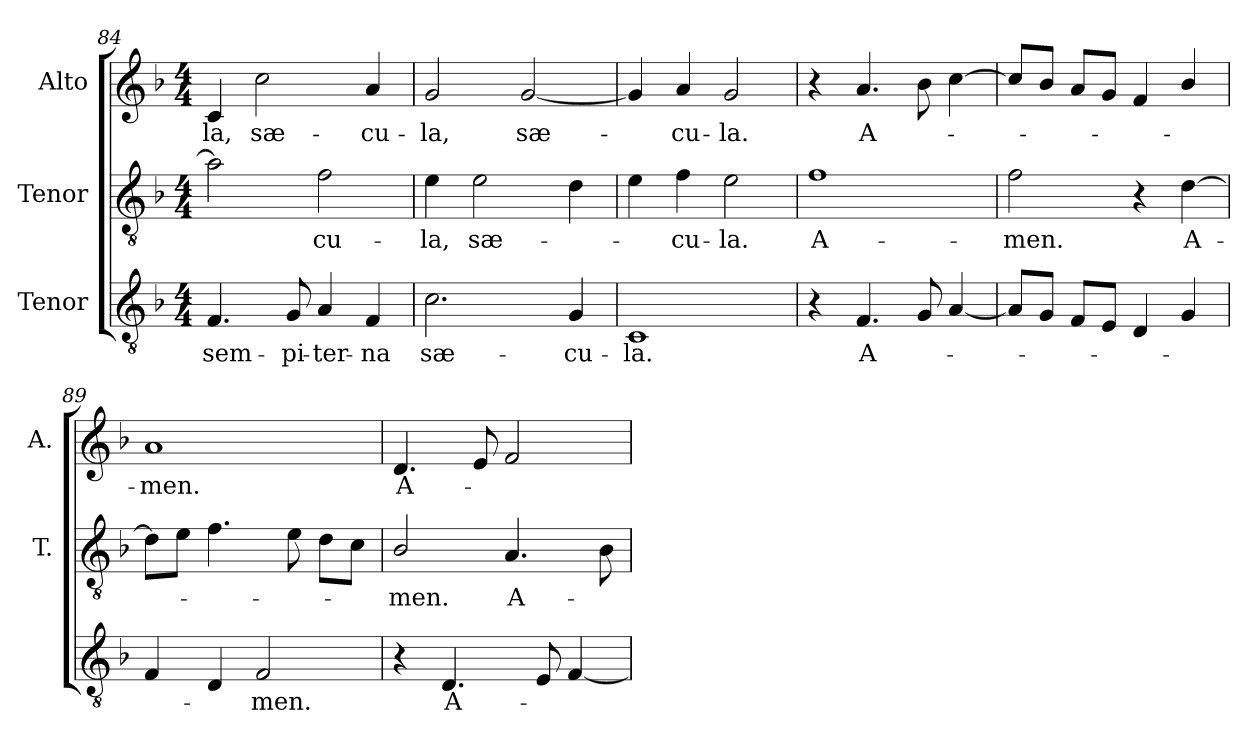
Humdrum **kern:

**kern	**text	**kern	**text	**kern	**text
*part3	*part3	*part2	*part2	*part1	*part1
*staff3	*staff3	*staff2	*staff2	*staff1	*staff1
*I"Tenor	*	*I"Tenor	*	*I"Alto	*
*	*	*I'T.	*	*I'A.	*
*clefGv2	*	*clefGv2	*	*clefG2	*
*	*	*ITrd7c12	*	*	*
*k[b-]	*	*k[b-]	*	*k[b-]	*
*F:	*	*F:	*	*F:	*
*M4/4	*	*M4/4	*	*M4/4	*
=84	=84	=84	=84	=84	=84
!	!LO:LY:b:color=#000000	!	!	!	!
!	!	!	!	!	!LO:LY:b:color=#000000
4.Fi/	sem-	2Ai\]	.	4ci/	-la,
!	!	!	!	!	!LO:LY:b:color=#000000
.	.	.	.	2cci\	sæ-
!	!LO:LY:b:color=#000000	!	!	!	!
8Gi/	-pi-	.	.	.	.
!	!LO:LY:b:color=#000000	!	!	!	!
!	!	!	!LO:LY:b:color=#000000	!	!
4Ai/	-ter-	2Fi\	-cu-	.	.
!	!LO:LY:b:color=#000000	!	!	!	!
!	!	!	!	!	!LO:LY:b:color=#000000
4Fi/	-na	.	.	4ai/	-cu-
=85	=85	=85	=85	=85	=85
!	!LO:LY:b:color=#000000	!	!	!	!
!	!	!	!LO:LY:b:color=#000000	!	!
!	!	!	!	!	!LO:LY:b:color=#000000
2.ci\	sæ-	4Ei\	-la,	2gi/	-la,
!	!	!	!LO:LY:b:color=#000000	!	!
.	.	2Ei\	sæ-	.	.
!	!	!	!	!	!LO:LY:b:color=#000000
.	.	.	.	[2gi/	sæ-
!	!LO:LY:b:color=#000000	!	!	!	!
4Gi/	-cu-	4Di\	.	.	.
=86	=86	=86	=86	=86	=86
!	!LO:LY:b:color=#000000	!	!	!	!
1Ci	-la.	4Ei\	.	4gi/]	.
!	!	!	!LO:LY:b:color=#000000	!	!
!	!	!	!	!	!LO:LY:b:color=#000000
.	.	4Fi\	-cu-	4ai/	-cu-
!	!	!	!LO:LY:b:color=#000000	!	!
!	!	!	!	!	!LO:LY:b:color=#000000
.	.	2Ei\	-la.	2gi/	-la.
=87	=87	=87	=87	=87	=87
!	!	!	!LO:LY:b:color=#000000	!	!
4r	.	1Fi	A-	4r	.
!	!LO:LY:b:color=#000000	!	!	!	!
!	!	!	!	!	!LO:LY:b:color=#000000
4.Fi/	A-	.	.	4.ai/	A-
8Gi/	.	.	.	8b-i\	.
[4Ai/	.	.	.	[4cci\	.
=88	=88	=88	=88	=88	=88
!	!	!	!LO:LY:b:color=#000000	!	!
8Ai/L]	.	2Fi\	-men.	8cci/L]	.
8Gi/J	.	.	.	8b-i/J	.
8Fi/L	.	.	.	8ai/L	.
8Ei/J	.	.	.	8gi/J	.
4Di/	.	4r	.	4fi/	.
!	!	!	!LO:LY:b:color=#000000	!	!
4Gi/	.	[4Di\	A-	4b-i/	.
!!LO:LB:g=z
=89	=89	=89	=89	=89	=89
!	!	!	!	!	!LO:LY:b:color=#000000
4Fi/	.	8Di\L]	.	1ai	-men.
.	.	8Ei\J	.	.	.
4Di/	.	4.Fi\	.	.	.
!	!LO:LY:b:color=#000000	!	!	!	!
2Fi/	-men.	.	.	.	.
.	.	8Ei\	.	.	.
.	.	8Di\L	.	.	.
.	.	8Ci\J	.	.	.
=90	=90	=90	=90	=90	=90
!	!	!	!LO:LY:b:color=#000000	!	!
!	!	!	!	!	!LO:LY:b:color=#000000
4r	.	2BB-i/	-men.	4.di/	A-
!	!LO:LY:b:color=#000000	!	!	!	!
4.Di/	A-	.	.	.	.
.	.	.	.	8ei/	.
!	!	!	!LO:LY:b:color=#000000	!	!
.	.	4.AAi/	A-	2fi/	.
8Ei/	.	.	.	.	.
[4Fi/	.	.	.	.	.
.	.	8BB-i\	.	.	.
=	=	=	=	=	=
*-	*-	*-	*-	*-	*-
